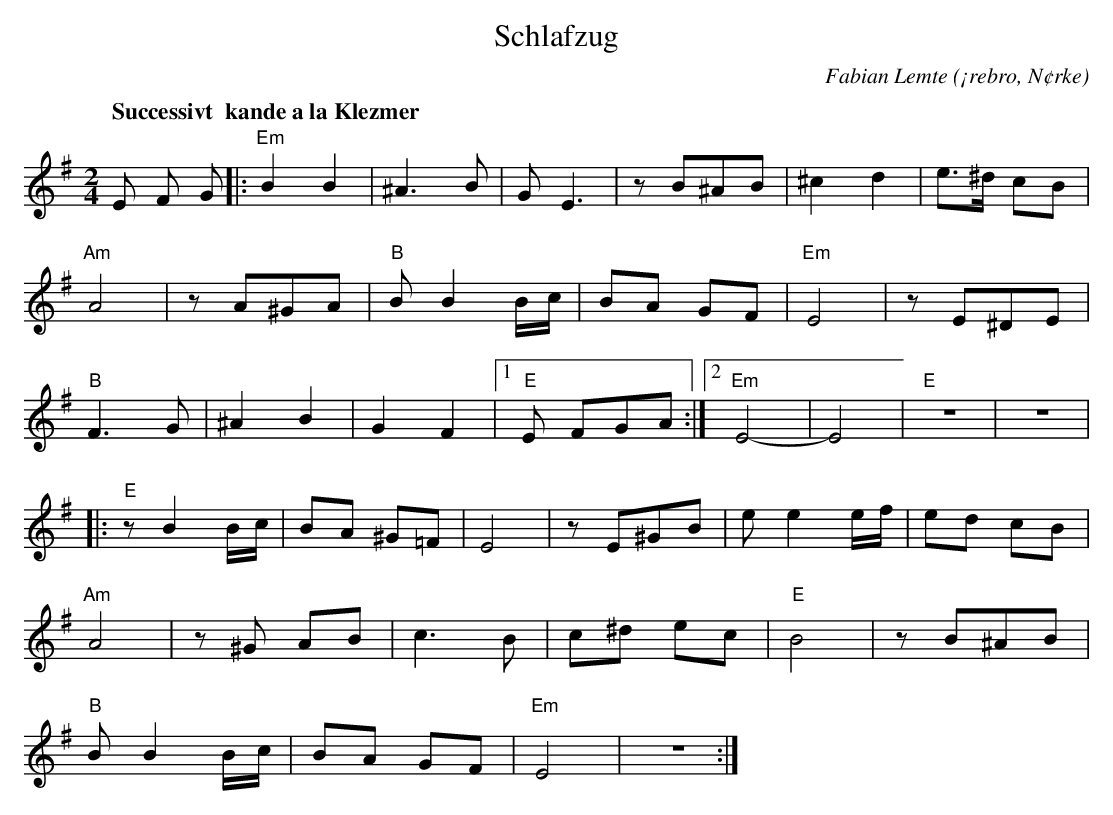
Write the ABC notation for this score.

X:1
T:Schlafzug
O:¡rebro, N¢rke
C:Fabian Lemte
Q:"Successivt  kande a la Klezmer"
M:2/4
L:1/8
K:Em
E F G |:"Em" B2 B2 | ^A3B | GE3 | zB^AB | ^c2 d2 | e>^d cB |
"Am" A4 | zA^GA |"B" B B2 B/2c/2 | BA GF |"Em" E4 | zE^DE |
"B" F3G | ^A2 B2 | G2 F2 |1"E" E FGA :|2"Em" E4- | E4 |"E" z4 | z4 |
|:"E" zB2 B/2c/2 | BA ^G=F | E4 | zE^GB | e e2 e/2f/2| ed cB |
"Am" A4 | z^G AB | c3B | c^d ec |"E" B4 | zB^AB |
"B" B B2 B/2c/2 | BA GF |"Em" E4 | z4 :|
